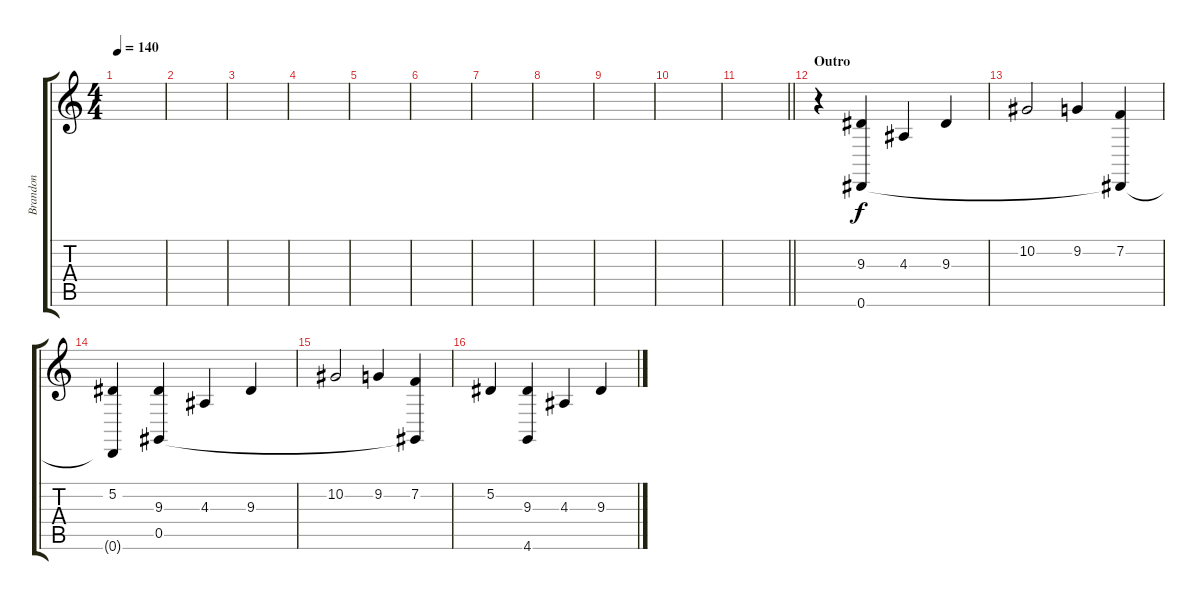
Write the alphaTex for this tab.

\track ("Brandon" "Brandon") {instrument acousticgrandpiano}
\staff {score tabs}
\tuning (Eb4 Bb3 Gb3 Db3 Ab2 Eb2) {hide}
\ts (4 4)
\tempo 140
\clef g2
\ks c
|
|
|
|
|
|
|
|
|
|
\barLineRight lightlight
|
\section ("" "Outro")
r.4 (9.3 0.6).4 4.3.4 9.3.4 |
10.2.2 9.2.4 (7.2 0.6{t}).4 |
(5.2 0.6{t}).4 (9.3 0.5).4 4.3.4 9.3.4 |
10.2.2 9.2.4 (7.2 0.5{t}).4 |
5.2.4 (9.3 4.6).4 4.3.4 9.3.4
